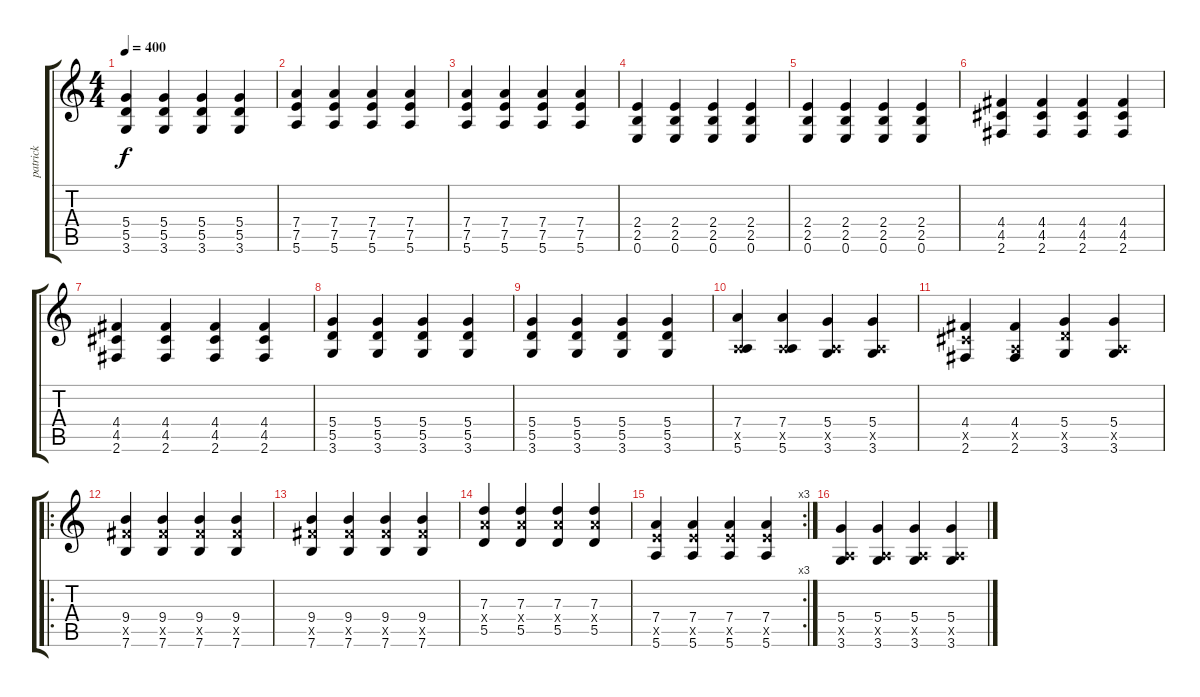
\track ("patrick" "patrick") {instrument overdrivenguitar}
\staff {score tabs}
\tuning (E4 B3 G3 D3 A2 E2) {hide}
\ts (4 4)
\tempo 400
\clef g2
\ks c
(5.4 5.5 3.6).4{dy f} (5.4 5.5 3.6).4 (5.4 5.5 3.6).4 (5.4 5.5 3.6).4 |
(7.4 7.5 5.6).4 (7.4 7.5 5.6).4 (7.4 7.5 5.6).4 (7.4 7.5 5.6).4 |
(7.4 7.5 5.6).4 (7.4 7.5 5.6).4 (7.4 7.5 5.6).4 (7.4 7.5 5.6).4 |
(2.4 2.5 0.6).4 (2.4 2.5 0.6).4 (2.4 2.5 0.6).4 (2.4 2.5 0.6).4 |
(2.4 2.5 0.6).4 (2.4 2.5 0.6).4 (2.4 2.5 0.6).4 (2.4 2.5 0.6).4 |
(4.4 4.5 2.6).4 (4.4 4.5 2.6).4 (4.4 4.5 2.6).4 (4.4 4.5 2.6).4 |
(4.4 4.5 2.6).4 (4.4 4.5 2.6).4 (4.4 4.5 2.6).4 (4.4 4.5 2.6).4 |
(5.4 5.5 3.6).4 (5.4 5.5 3.6).4 (5.4 5.5 3.6).4 (5.4 5.5 3.6).4 |
(5.4 5.5 3.6).4 (5.4 5.5 3.6).4 (5.4 5.5 3.6).4 (5.4 5.5 3.6).4 |
(7.4 0.5{x} 5.6).4 (7.4 0.5{x} 5.6).4 (5.4 0.5{x} 3.6).4 (5.4 0.5{x} 3.6).4 |
(4.4 4.5{x} 2.6).4 (4.4 0.5{x} 2.6).4 (5.4 5.5{x} 3.6).4 (5.4 0.5{x} 3.6).4 |
\ro
(9.4 9.5{x} 7.6).4 (9.4 9.5{x} 7.6).4 (9.4 9.5{x} 7.6).4 (9.4 9.5{x} 7.6).4 |
(9.4 9.5{x} 7.6).4 (9.4 9.5{x} 7.6).4 (9.4 9.5{x} 7.6).4 (9.4 9.5{x} 7.6).4 |
(7.3 7.4{x} 5.5).4 (7.3 7.4{x} 5.5).4 (7.3 7.4{x} 5.5).4 (7.3 7.4{x} 5.5).4 |
\rc 3
(7.4 7.5{x} 5.6).4 (7.4 7.5{x} 5.6).4 (7.4 7.5{x} 5.6).4 (7.4 7.5{x} 5.6).4 |
(5.4 0.5{x} 3.6).4 (5.4 0.5{x} 3.6).4 (5.4 0.5{x} 3.6).4 (5.4 0.5{x} 3.6).4
